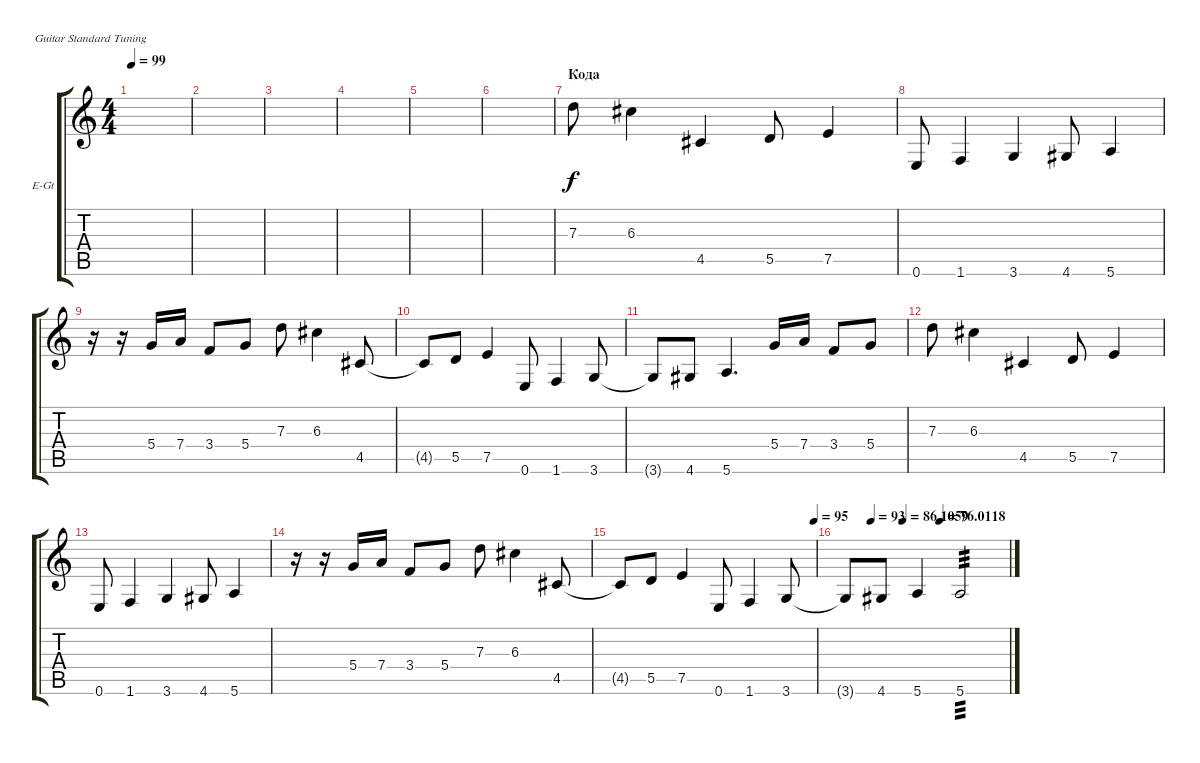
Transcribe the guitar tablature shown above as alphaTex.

\defaultSystemsLayout 4
\bracketExtendMode groupsimilarinstruments
\firstSystemTrackNameOrientation horizontal
\otherSystemsTrackNameOrientation horizontal
\track ("Г. Каспарян" "E-Gt") {instrument overdrivenguitar}
\staff {score tabs}
\tuning (E4 B3 G3 D3 A2 E2)
\ts (4 4)
\tempo 99
\clef g2
\scale
0.333333
\ks c
|
\scale
0.333333 |
\scale
0.333333 |
\scale
0.333333 |
\scale
0.333333 |
\scale
0.333333 |
\section ("" "Кода")
\scale
0.333333 7.3.8 6.3.4 4.5.4 5.5.8 7.5.4 |
\scale
0.333333 0.6.8 1.6.4 3.6.4 4.6.8 5.6.4 |
\scale
0.333333 r.16 r.16 5.4.16 7.4.16 3.4.8 5.4.8 7.3.8 6.3.4 4.5.8 |
\scale
0.333333 4.5{t}.8 5.5.8 7.5.4 0.6.8 1.6.4 3.6.8 |
\scale
0.333333 3.6{t}.8 4.6.8 5.6.4{d} 5.4.16 7.4.16 3.4.8 5.4.8 |
\scale
0.333333 7.3.8 6.3.4 4.5.4 5.5.8 7.5.4 |
\scale
0.333333 0.6.8 1.6.4 3.6.4 4.6.8 5.6.4 |
r.16 r.16 5.4.16 7.4.16 3.4.8 5.4.8 7.3.8 6.3.4 4.5.8 |
\tempo (95 0.99375)
4.5{t}.8 5.5.8 7.5.4 0.6.8 1.6.4 3.6.8 |
\tempo (93 0.1625)
\tempo (86.1059 0.35625)
\tempo (76.0118 0.58125)
3.6{t}.8 4.6.8 5.6.4 5.6.2{tp 3}
